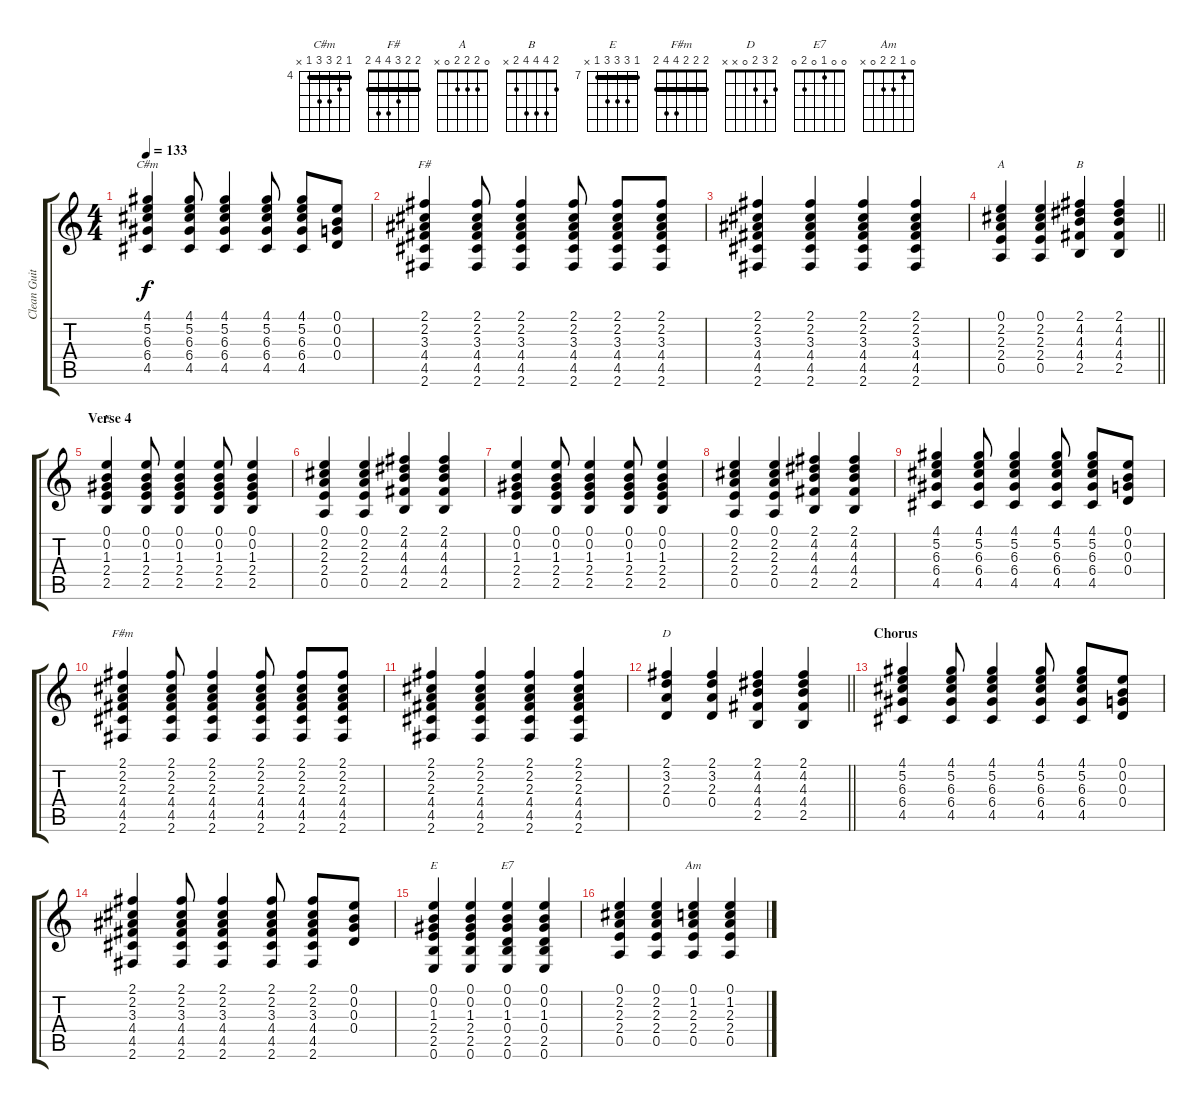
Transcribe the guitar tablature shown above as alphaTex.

\track ("Clean Guitar" "Clean Guit") {instrument electricguitarclean}
\staff {score tabs}
\tuning (E4 B3 G3 D3 A2 E2) {hide}
\chord ("C#m" 4 5 6 6 4 x) {firstfret 4 barre 4}
\chord ("F#" 2 2 3 4 4 2) {barre 2}
\chord ("A" 0 2 2 2 0 x)
\chord ("B" 2 4 4 4 2 x)
\chord ("E" 0 0 1 2 2 0)
\chord ("F#m" 2 2 2 4 4 2) {barre 2}
\chord ("D" 2 3 2 0 x x)
\chord ("E" 7 9 9 9 7 x) {firstfret 7 barre 7}
\chord ("E7" 0 0 1 0 2 0)
\chord ("Am" 0 1 2 2 0 x)
\ts (4 4)
\tempo 133
\clef g2
\ks c
(4.1 5.2 6.3 6.4 4.5).4{ch "C#m" dy f} (4.1 5.2 6.3 6.4 4.5).8 (4.1 5.2 6.3 6.4 4.5).4 (4.1 5.2 6.3 6.4 4.5).8 (4.1 5.2 6.3 6.4 4.5).8 (0.1 0.2 0.3 0.4).8 |
(2.1 2.2 3.3 4.4 4.5 2.6).4{ch "F#"} (2.1 2.2 3.3 4.4 4.5 2.6).8 (2.1 2.2 3.3 4.4 4.5 2.6).4 (2.1 2.2 3.3 4.4 4.5 2.6).8 (2.1 2.2 3.3 4.4 4.5 2.6).8 (2.1 2.2 3.3 4.4 4.5 2.6).8 |
(2.1 2.2 3.3 4.4 4.5 2.6).4 (2.1 2.2 3.3 4.4 4.5 2.6).4 (2.1 2.2 3.3 4.4 4.5 2.6).4 (2.1 2.2 3.3 4.4 4.5 2.6).4 |
\barLineRight lightlight
(0.1 2.2 2.3 2.4 0.5).4{ch "A"} (0.1 2.2 2.3 2.4 0.5).4 (2.1 4.2 4.3 4.4 2.5).4{ch "B"} (2.1 4.2 4.3 4.4 2.5).4 |
\section ("" "Verse 4")
(0.1 0.2 1.3 2.4 2.5).4{ch "E"} (0.1 0.2 1.3 2.4 2.5).8 (0.1 0.2 1.3 2.4 2.5).4 (0.1 0.2 1.3 2.4 2.5).8 (0.1 0.2 1.3 2.4 2.5).4 |
(0.1 2.2 2.3 2.4 0.5).4 (0.1 2.2 2.3 2.4 0.5).4 (2.1 4.2 4.3 4.4 2.5).4 (2.1 4.2 4.3 4.4 2.5).4 |
(0.1 0.2 1.3 2.4 2.5).4 (0.1 0.2 1.3 2.4 2.5).8 (0.1 0.2 1.3 2.4 2.5).4 (0.1 0.2 1.3 2.4 2.5).8 (0.1 0.2 1.3 2.4 2.5).4 |
(0.1 2.2 2.3 2.4 0.5).4 (0.1 2.2 2.3 2.4 0.5).4 (2.1 4.2 4.3 4.4 2.5).4 (2.1 4.2 4.3 4.4 2.5).4 |
(4.1 5.2 6.3 6.4 4.5).4 (4.1 5.2 6.3 6.4 4.5).8 (4.1 5.2 6.3 6.4 4.5).4 (4.1 5.2 6.3 6.4 4.5).8 (4.1 5.2 6.3 6.4 4.5).8 (0.1 0.2 0.3 0.4).8 |
(2.1 2.2 2.3 4.4 4.5 2.6).4{ch "F#m"} (2.1 2.2 2.3 4.4 4.5 2.6).8 (2.1 2.2 2.3 4.4 4.5 2.6).4 (2.1 2.2 2.3 4.4 4.5 2.6).8 (2.1 2.2 2.3 4.4 4.5 2.6).8 (2.1 2.2 2.3 4.4 4.5 2.6).8 |
(2.1 2.2 2.3 4.4 4.5 2.6).4 (2.1 2.2 2.3 4.4 4.5 2.6).4 (2.1 2.2 2.3 4.4 4.5 2.6).4 (2.1 2.2 2.3 4.4 4.5 2.6).4 |
\barLineRight lightlight
(2.1 3.2 2.3 0.4).4{ch "D"} (2.1 3.2 2.3 0.4).4 (2.1 4.2 4.3 4.4 2.5).4 (2.1 4.2 4.3 4.4 2.5).4 |
\section ("" "Chorus")
(4.1 5.2 6.3 6.4 4.5).4 (4.1 5.2 6.3 6.4 4.5).8 (4.1 5.2 6.3 6.4 4.5).4 (4.1 5.2 6.3 6.4 4.5).8 (4.1 5.2 6.3 6.4 4.5).8 (0.1 0.2 0.3 0.4).8 |
(2.1 2.2 3.3 4.4 4.5 2.6).4 (2.1 2.2 3.3 4.4 4.5 2.6).8 (2.1 2.2 3.3 4.4 4.5 2.6).4 (2.1 2.2 3.3 4.4 4.5 2.6).8 (2.1 2.2 3.3 4.4 4.5 2.6).8 (0.1 0.2 0.3 0.4).8 |
(0.1 0.2 1.3 2.4 2.5 0.6).4{ch "E"} (0.1 0.2 1.3 2.4 2.5 0.6).4 (0.1 0.2 1.3 0.4 2.5 0.6).4{ch "E7"} (0.1 0.2 1.3 0.4 2.5 0.6).4 |
(0.1 2.2 2.3 2.4 0.5).4 (0.1 2.2 2.3 2.4 0.5).4 (0.1 1.2 2.3 2.4 0.5).4{ch "Am"} (0.1 1.2 2.3 2.4 0.5).4
